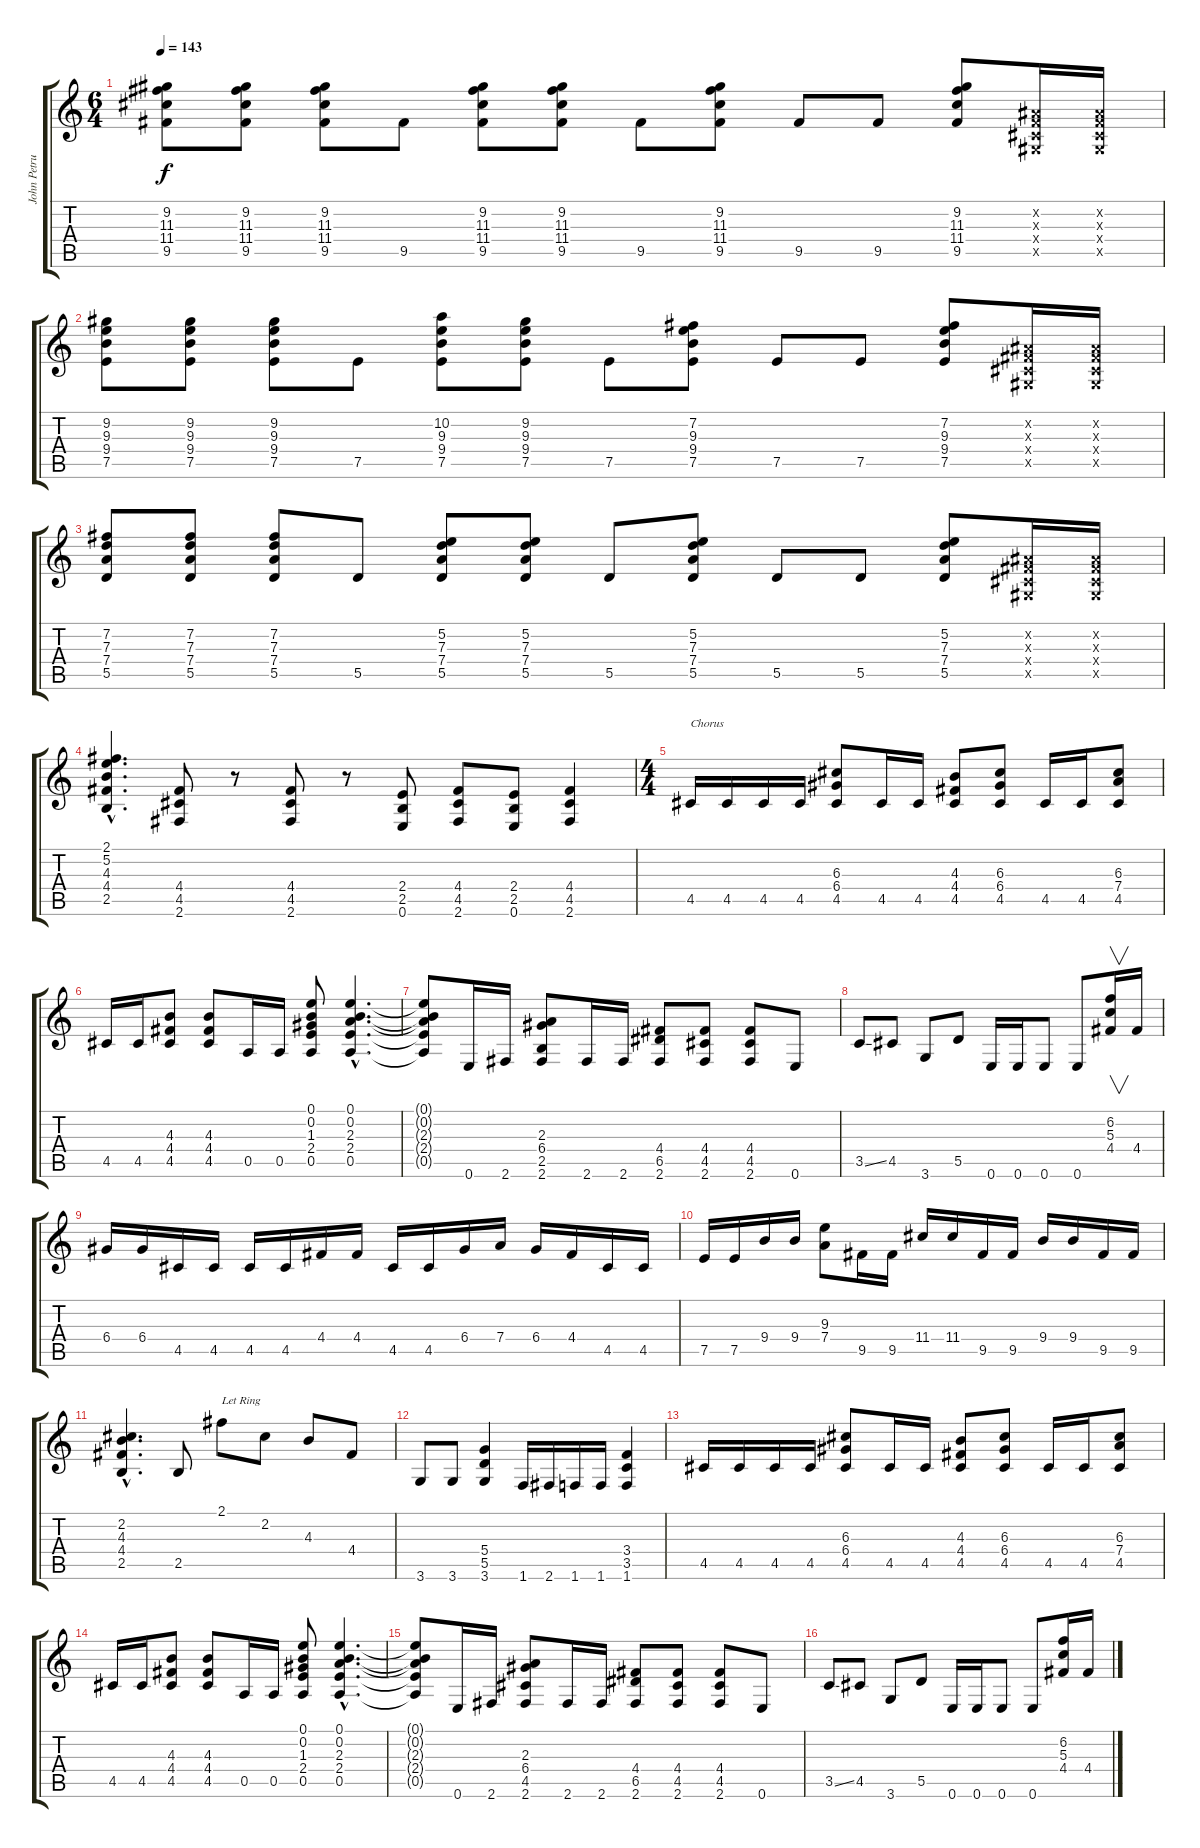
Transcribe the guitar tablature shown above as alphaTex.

\track ("John Petrucci (Distortion Guitar)" "John Petru") {instrument distortionguitar}
\staff {score tabs}
\tuning (E4 B3 G3 D3 A2 E2) {hide}
\ts (6 4)
\tempo 143
\clef g2
\ks c
(9.2 11.3 11.4 9.5).8{dy f} (9.2 11.3 11.4 9.5).8 (9.2 11.3 11.4 9.5).8 9.5.8 (9.2 11.3 11.4 9.5).8 (9.2 11.3 11.4 9.5).8 9.5.8 (9.2 11.3 11.4 9.5).8 9.5.8 9.5.8 (9.2 11.3 11.4 9.5).8 (-1.2{x} -1.3{x} -1.4{x} -1.5{x}).16 (-1.2{x} -1.3{x} -1.4{x} -1.5{x}).16 |
(9.2 9.3 9.4 7.5).8 (9.2 9.3 9.4 7.5).8 (9.2 9.3 9.4 7.5).8 7.5.8 (10.2 9.3 9.4 7.5).8 (9.2 9.3 9.4 7.5).8 7.5.8 (7.2 9.3 9.4 7.5).8 7.5.8 7.5.8 (7.2 9.3 9.4 7.5).8 (-1.2{x} -1.3{x} -1.4{x} -1.5{x}).16 (-1.2{x} -1.3{x} -1.4{x} -1.5{x}).16 |
(7.2 7.3 7.4 5.5).8 (7.2 7.3 7.4 5.5).8 (7.2 7.3 7.4 5.5).8 5.5.8 (5.2 7.3 7.4 5.5).8 (5.2 7.3 7.4 5.5).8 5.5.8 (5.2 7.3 7.4 5.5).8 5.5.8 5.5.8 (5.2 7.3 7.4 5.5).8 (-1.2{x} -1.3{x} -1.4{x} -1.5{x}).16 (-1.2{x} -1.3{x} -1.4{x} -1.5{x}).16 |
(2.1{hac} 5.2{hac} 4.3{hac} 4.4{hac} 2.5{hac}).4{d} (4.4 4.5 2.6).8 r.8 (4.4 4.5 2.6).8 r.8 (2.4 2.5 0.6).8 (4.4 4.5 2.6).8 (2.4 2.5 0.6).8 (4.4 4.5 2.6).4 |
\ts (4 4)
4.5.16{txt "Chorus"} 4.5.16 4.5.16 4.5.16 (6.3 6.4 4.5).8 4.5.16 4.5.16 (4.3 4.4 4.5).8 (6.3 6.4 4.5).8 4.5.16 4.5.16 (6.3 7.4 4.5).8 |
4.5.16 4.5.16 (4.3 4.4 4.5).8 (4.3 4.4 4.5).8 0.5.16 0.5.16 (0.1 0.2 1.3 2.4 0.5).8 (0.1{hac} 0.2{hac} 2.3{hac} 2.4{hac} 0.5{hac}).4{d} |
(0.1{t} 0.2{t} 2.3{t} 2.4{t} 0.5{t}).8 0.6.16 2.6.16 (2.3 6.4 2.5 2.6).8 2.6.16 2.6.16 (4.4 6.5 2.6).8 (4.4 4.5 2.6).8 (4.4 4.5 2.6).8 0.6.8 |
3.5{ss}.8 4.5.8 3.6.8 5.5.8 0.6.16 0.6.16 0.6.8 0.6.8 (6.2 5.3 4.4).16{v} 4.4.16 |
6.4.16 6.4.16 4.5.16 4.5.16 4.5.16 4.5.16 4.4.16 4.4.16 4.5.16 4.5.16 6.4.16 7.4.16 6.4.16 4.4.16 4.5.16 4.5.16 |
7.5.16 7.5.16 9.4.16 9.4.16 (9.3 7.4).8 9.5.16 9.5.16 11.4.16 11.4.16 9.5.16 9.5.16 9.4.16 9.4.16 9.5.16 9.5.16 |
(2.2{hac} 4.3{hac} 4.4{hac} 2.5{hac}).4{d} 2.5.8 2.1.8{txt "Let Ring"} 2.2.8 4.3.8 4.4.8 |
3.6.8 3.6.8 (5.4 5.5 3.6).4 1.6.16 2.6.16 1.6.16 1.6.16 (3.4 3.5 1.6).4 |
4.5.16 4.5.16 4.5.16 4.5.16 (6.3 6.4 4.5).8 4.5.16 4.5.16 (4.3 4.4 4.5).8 (6.3 6.4 4.5).8 4.5.16 4.5.16 (6.3 7.4 4.5).8 |
4.5.16 4.5.16 (4.3 4.4 4.5).8 (4.3 4.4 4.5).8 0.5.16 0.5.16 (0.1 0.2 1.3 2.4 0.5).8 (0.1{hac} 0.2{hac} 2.3{hac} 2.4{hac} 0.5{hac}).4{d} |
(0.1{t} 0.2{t} 2.3{t} 2.4{t} 0.5{t}).8 0.6.16 2.6.16 (2.3 6.4 4.5 2.6).8 2.6.16 2.6.16 (4.4 6.5 2.6).8 (4.4 4.5 2.6).8 (4.4 4.5 2.6).8 0.6.8 |
3.5{ss}.8 4.5.8 3.6.8 5.5.8 0.6.16 0.6.16 0.6.8 0.6.8 (6.2 5.3 4.4).16 4.4.16
